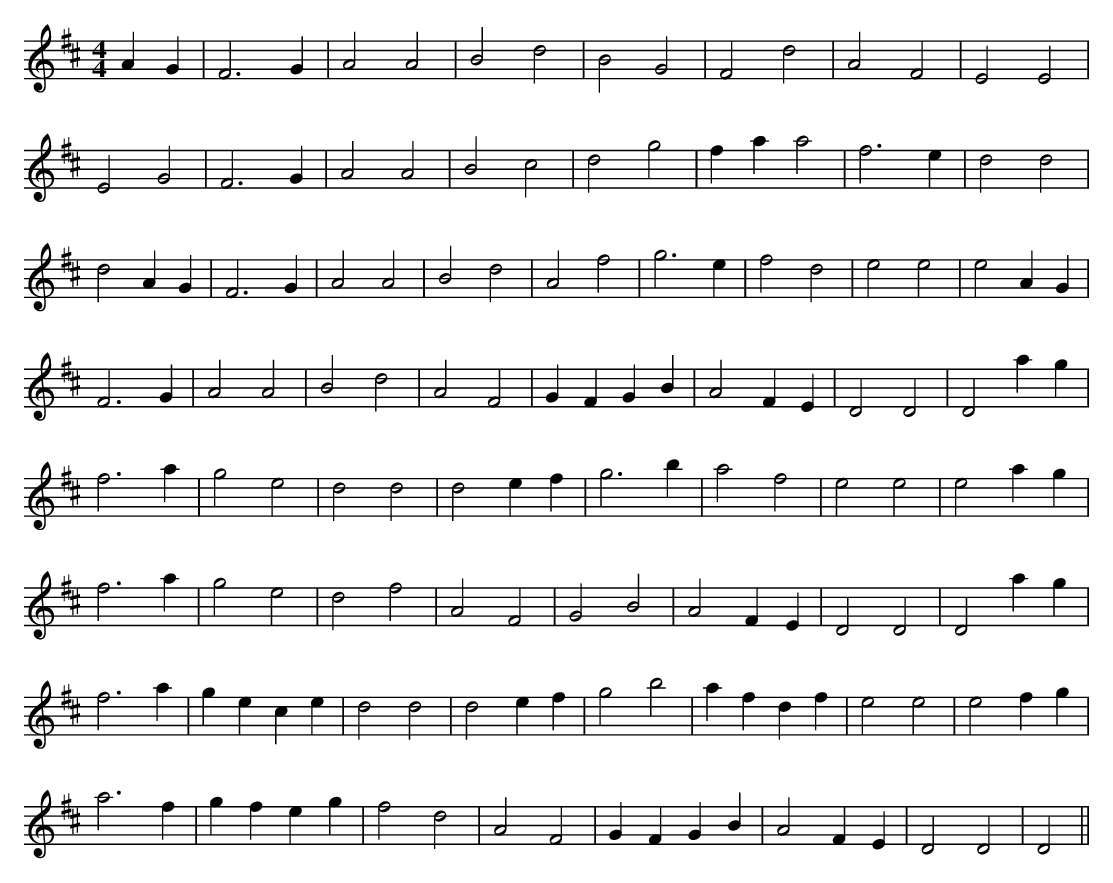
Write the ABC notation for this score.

X:1
M:4/4
K:D
A2 G2|F6 G2|A4 A4|B4 d4|B4 G4|F4 d4|A4 F4|E4E4|
E4 G4|F6 G2|A4 A4|B4 c4|d4 g4|f2 a2a4|f6 e2|d4d4|
d4 A2 G2|F6 G2|A4 A4|B4 d4|A4 f4|g6 e2|f4 d4|e4e4|e4 A2 G2|
F6 G2|A4 A4|B4 d4|A4 F4|G2 F2 G2 B2|A4 F2 E2|D4D4|D4 a2 g2|
f6 a2|g4 e4|d4d4|d4 e2 f2|g6 b2|a4 f4|e4e4|e4 a2 g2|
f6 a2|g4 e4|d4 f4|A4 F4|G4 B4|A4 F2 E2|D4D4|D4 a2 g2|
f6 a2|g2 e2 c2 e2|d4d4|d4 e2 f2|g4 b4|a2 f2 d2 f2|e4e4|e4 f2 g2|
a6 f2|g2 f2 e2 g2|f4 d4|A4 F4|G2 F2 G2 B2|A4 F2 E2|D4D4|D4||
